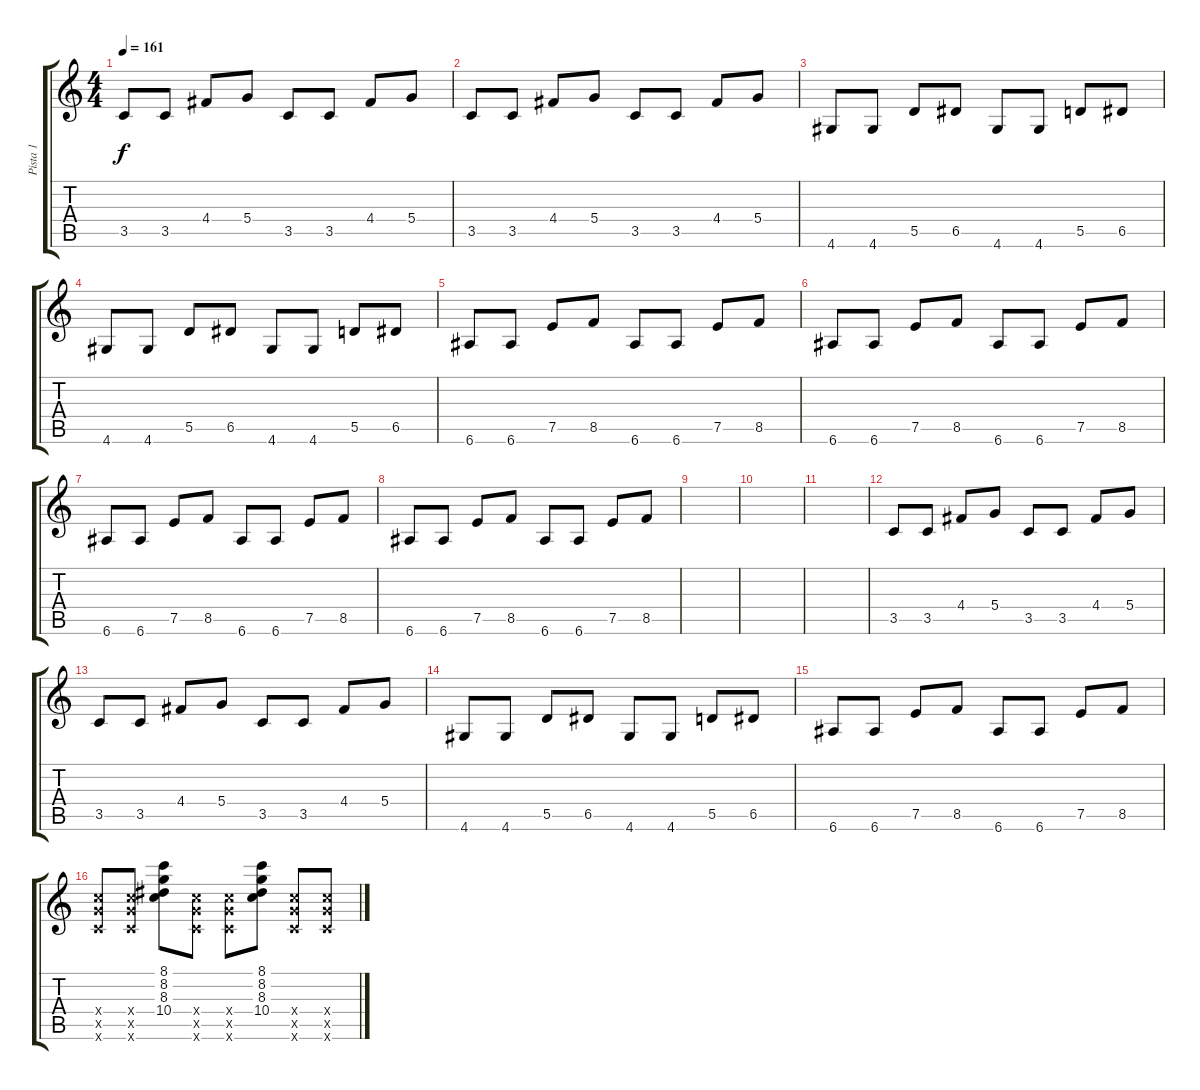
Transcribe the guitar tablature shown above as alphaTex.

\track ("Pista 1" "Pista 1") {instrument overdrivenguitar}
\staff {score tabs}
\tuning (E4 B3 G3 D3 A2 E2) {hide}
\ts (4 4)
\tempo 161
\clef g2
\ks c
3.5.8{dy f} 3.5.8 4.4.8 5.4.8 3.5.8 3.5.8 4.4.8 5.4.8 |
3.5.8 3.5.8 4.4.8 5.4.8 3.5.8 3.5.8 4.4.8 5.4.8 |
4.6.8 4.6.8 5.5.8 6.5.8 4.6.8 4.6.8 5.5.8 6.5.8 |
4.6.8 4.6.8 5.5.8 6.5.8 4.6.8 4.6.8 5.5.8 6.5.8 |
6.6.8 6.6.8 7.5.8 8.5.8 6.6.8 6.6.8 7.5.8 8.5.8 |
6.6.8 6.6.8 7.5.8 8.5.8 6.6.8 6.6.8 7.5.8 8.5.8 |
6.6.8 6.6.8 7.5.8 8.5.8 6.6.8 6.6.8 7.5.8 8.5.8 |
6.6.8 6.6.8 7.5.8 8.5.8 6.6.8 6.6.8 7.5.8 8.5.8 |
|
|
|
3.5.8 3.5.8 4.4.8 5.4.8 3.5.8 3.5.8 4.4.8 5.4.8 |
3.5.8 3.5.8 4.4.8 5.4.8 3.5.8 3.5.8 4.4.8 5.4.8 |
4.6.8 4.6.8 5.5.8 6.5.8 4.6.8 4.6.8 5.5.8 6.5.8 |
6.6.8 6.6.8 7.5.8 8.5.8 6.6.8 6.6.8 7.5.8 8.5.8 |
(10.4{x} 10.5{x} 8.6{x}).8 (10.4{x} 10.5{x} 8.6{x}).8 (8.1 8.2 8.3 10.4).8 (10.4{x} 10.5{x} 8.6{x}).8 (10.4{x} 10.5{x} 8.6{x}).8 (8.1 8.2 8.3 10.4).8 (10.4{x} 10.5{x} 8.6{x}).8 (10.4{x} 10.5{x} 8.6{x}).8
